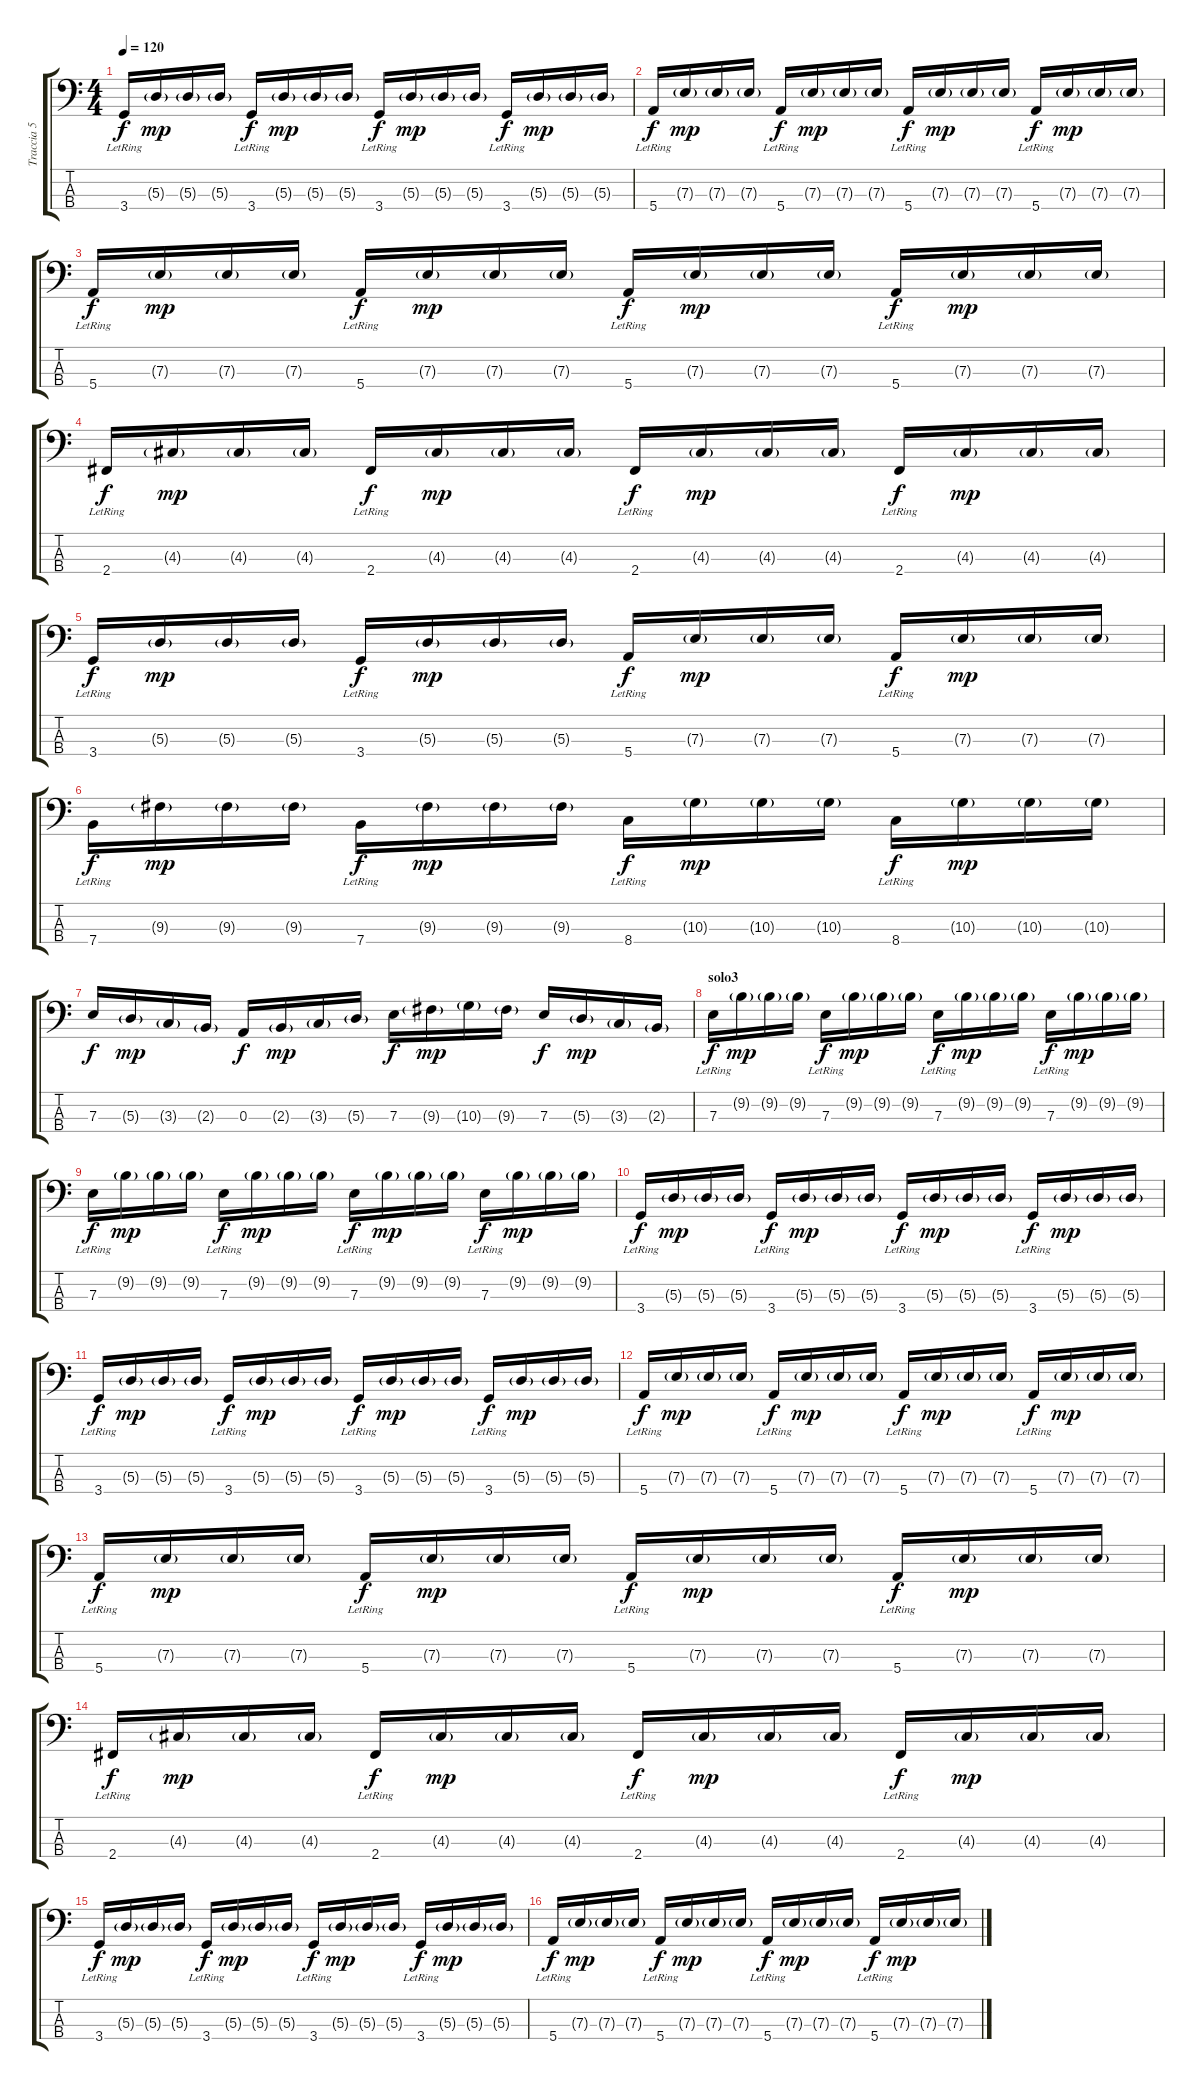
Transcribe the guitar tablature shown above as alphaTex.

\track ("Traccia 5" "Traccia 5") {instrument electricbasspick}
\staff {score tabs}
\tuning (G2 D2 A1 E1) {hide}
\ts (4 4)
\tempo 120
\clef f4
\ks c
3.4{lr}.16{dy f} 5.3{g}.16{dy mp} 5.3{g}.16 5.3{g}.16 3.4{lr}.16{dy f} 5.3{g}.16{dy mp} 5.3{g}.16 5.3{g}.16 3.4{lr}.16{dy f} 5.3{g}.16{dy mp} 5.3{g}.16 5.3{g}.16 3.4{lr}.16{dy f} 5.3{g}.16{dy mp} 5.3{g}.16 5.3{g}.16 |
5.4{lr}.16{dy f} 7.3{g}.16{dy mp} 7.3{g}.16 7.3{g}.16 5.4{lr}.16{dy f} 7.3{g}.16{dy mp} 7.3{g}.16 7.3{g}.16 5.4{lr}.16{dy f} 7.3{g}.16{dy mp} 7.3{g}.16 7.3{g}.16 5.4{lr}.16{dy f} 7.3{g}.16{dy mp} 7.3{g}.16 7.3{g}.16 |
5.4{lr}.16{dy f} 7.3{g}.16{dy mp} 7.3{g}.16 7.3{g}.16 5.4{lr}.16{dy f} 7.3{g}.16{dy mp} 7.3{g}.16 7.3{g}.16 5.4{lr}.16{dy f} 7.3{g}.16{dy mp} 7.3{g}.16 7.3{g}.16 5.4{lr}.16{dy f} 7.3{g}.16{dy mp} 7.3{g}.16 7.3{g}.16 |
2.4{lr}.16{dy f} 4.3{g}.16{dy mp} 4.3{g}.16 4.3{g}.16 2.4{lr}.16{dy f} 4.3{g}.16{dy mp} 4.3{g}.16 4.3{g}.16 2.4{lr}.16{dy f} 4.3{g}.16{dy mp} 4.3{g}.16 4.3{g}.16 2.4{lr}.16{dy f} 4.3{g}.16{dy mp} 4.3{g}.16 4.3{g}.16 |
3.4{lr}.16{dy f} 5.3{g}.16{dy mp} 5.3{g}.16 5.3{g}.16 3.4{lr}.16{dy f} 5.3{g}.16{dy mp} 5.3{g}.16 5.3{g}.16 5.4{lr}.16{dy f} 7.3{g}.16{dy mp} 7.3{g}.16 7.3{g}.16 5.4{lr}.16{dy f} 7.3{g}.16{dy mp} 7.3{g}.16 7.3{g}.16 |
7.4{lr}.16{dy f} 9.3{g}.16{dy mp} 9.3{g}.16 9.3{g}.16 7.4{lr}.16{dy f} 9.3{g}.16{dy mp} 9.3{g}.16 9.3{g}.16 8.4{lr}.16{dy f} 10.3{g}.16{dy mp} 10.3{g}.16 10.3{g}.16 8.4{lr}.16{dy f} 10.3{g}.16{dy mp} 10.3{g}.16 10.3{g}.16 |
7.3.16{dy f} 5.3{g}.16{dy mp} 3.3{g}.16 2.3{g}.16 0.3.16{dy f} 2.3{g}.16{dy mp} 3.3{g}.16 5.3{g}.16 7.3.16{dy f} 9.3{g}.16{dy mp} 10.3{g}.16 9.3{g}.16 7.3.16{dy f} 5.3{g}.16{dy mp} 3.3{g}.16 2.3{g}.16 |
\section ("" "solo3")
7.3{lr}.16{dy f} 9.2{g}.16{dy mp} 9.2{g}.16 9.2{g}.16 7.3{lr}.16{dy f} 9.2{g}.16{dy mp} 9.2{g}.16 9.2{g}.16 7.3{lr}.16{dy f} 9.2{g}.16{dy mp} 9.2{g}.16 9.2{g}.16 7.3{lr}.16{dy f} 9.2{g}.16{dy mp} 9.2{g}.16 9.2{g}.16 |
7.3{lr}.16{dy f} 9.2{g}.16{dy mp} 9.2{g}.16 9.2{g}.16 7.3{lr}.16{dy f} 9.2{g}.16{dy mp} 9.2{g}.16 9.2{g}.16 7.3{lr}.16{dy f} 9.2{g}.16{dy mp} 9.2{g}.16 9.2{g}.16 7.3{lr}.16{dy f} 9.2{g}.16{dy mp} 9.2{g}.16 9.2{g}.16 |
3.4{lr}.16{dy f} 5.3{g}.16{dy mp} 5.3{g}.16 5.3{g}.16 3.4{lr}.16{dy f} 5.3{g}.16{dy mp} 5.3{g}.16 5.3{g}.16 3.4{lr}.16{dy f} 5.3{g}.16{dy mp} 5.3{g}.16 5.3{g}.16 3.4{lr}.16{dy f} 5.3{g}.16{dy mp} 5.3{g}.16 5.3{g}.16 |
3.4{lr}.16{dy f} 5.3{g}.16{dy mp} 5.3{g}.16 5.3{g}.16 3.4{lr}.16{dy f} 5.3{g}.16{dy mp} 5.3{g}.16 5.3{g}.16 3.4{lr}.16{dy f} 5.3{g}.16{dy mp} 5.3{g}.16 5.3{g}.16 3.4{lr}.16{dy f} 5.3{g}.16{dy mp} 5.3{g}.16 5.3{g}.16 |
5.4{lr}.16{dy f} 7.3{g}.16{dy mp} 7.3{g}.16 7.3{g}.16 5.4{lr}.16{dy f} 7.3{g}.16{dy mp} 7.3{g}.16 7.3{g}.16 5.4{lr}.16{dy f} 7.3{g}.16{dy mp} 7.3{g}.16 7.3{g}.16 5.4{lr}.16{dy f} 7.3{g}.16{dy mp} 7.3{g}.16 7.3{g}.16 |
5.4{lr}.16{dy f} 7.3{g}.16{dy mp} 7.3{g}.16 7.3{g}.16 5.4{lr}.16{dy f} 7.3{g}.16{dy mp} 7.3{g}.16 7.3{g}.16 5.4{lr}.16{dy f} 7.3{g}.16{dy mp} 7.3{g}.16 7.3{g}.16 5.4{lr}.16{dy f} 7.3{g}.16{dy mp} 7.3{g}.16 7.3{g}.16 |
2.4{lr}.16{dy f} 4.3{g}.16{dy mp} 4.3{g}.16 4.3{g}.16 2.4{lr}.16{dy f} 4.3{g}.16{dy mp} 4.3{g}.16 4.3{g}.16 2.4{lr}.16{dy f} 4.3{g}.16{dy mp} 4.3{g}.16 4.3{g}.16 2.4{lr}.16{dy f} 4.3{g}.16{dy mp} 4.3{g}.16 4.3{g}.16 |
3.4{lr}.16{dy f} 5.3{g}.16{dy mp} 5.3{g}.16 5.3{g}.16 3.4{lr}.16{dy f} 5.3{g}.16{dy mp} 5.3{g}.16 5.3{g}.16 3.4{lr}.16{dy f} 5.3{g}.16{dy mp} 5.3{g}.16 5.3{g}.16 3.4{lr}.16{dy f} 5.3{g}.16{dy mp} 5.3{g}.16 5.3{g}.16 |
5.4{lr}.16{dy f} 7.3{g}.16{dy mp} 7.3{g}.16 7.3{g}.16 5.4{lr}.16{dy f} 7.3{g}.16{dy mp} 7.3{g}.16 7.3{g}.16 5.4{lr}.16{dy f} 7.3{g}.16{dy mp} 7.3{g}.16 7.3{g}.16 5.4{lr}.16{dy f} 7.3{g}.16{dy mp} 7.3{g}.16 7.3{g}.16
